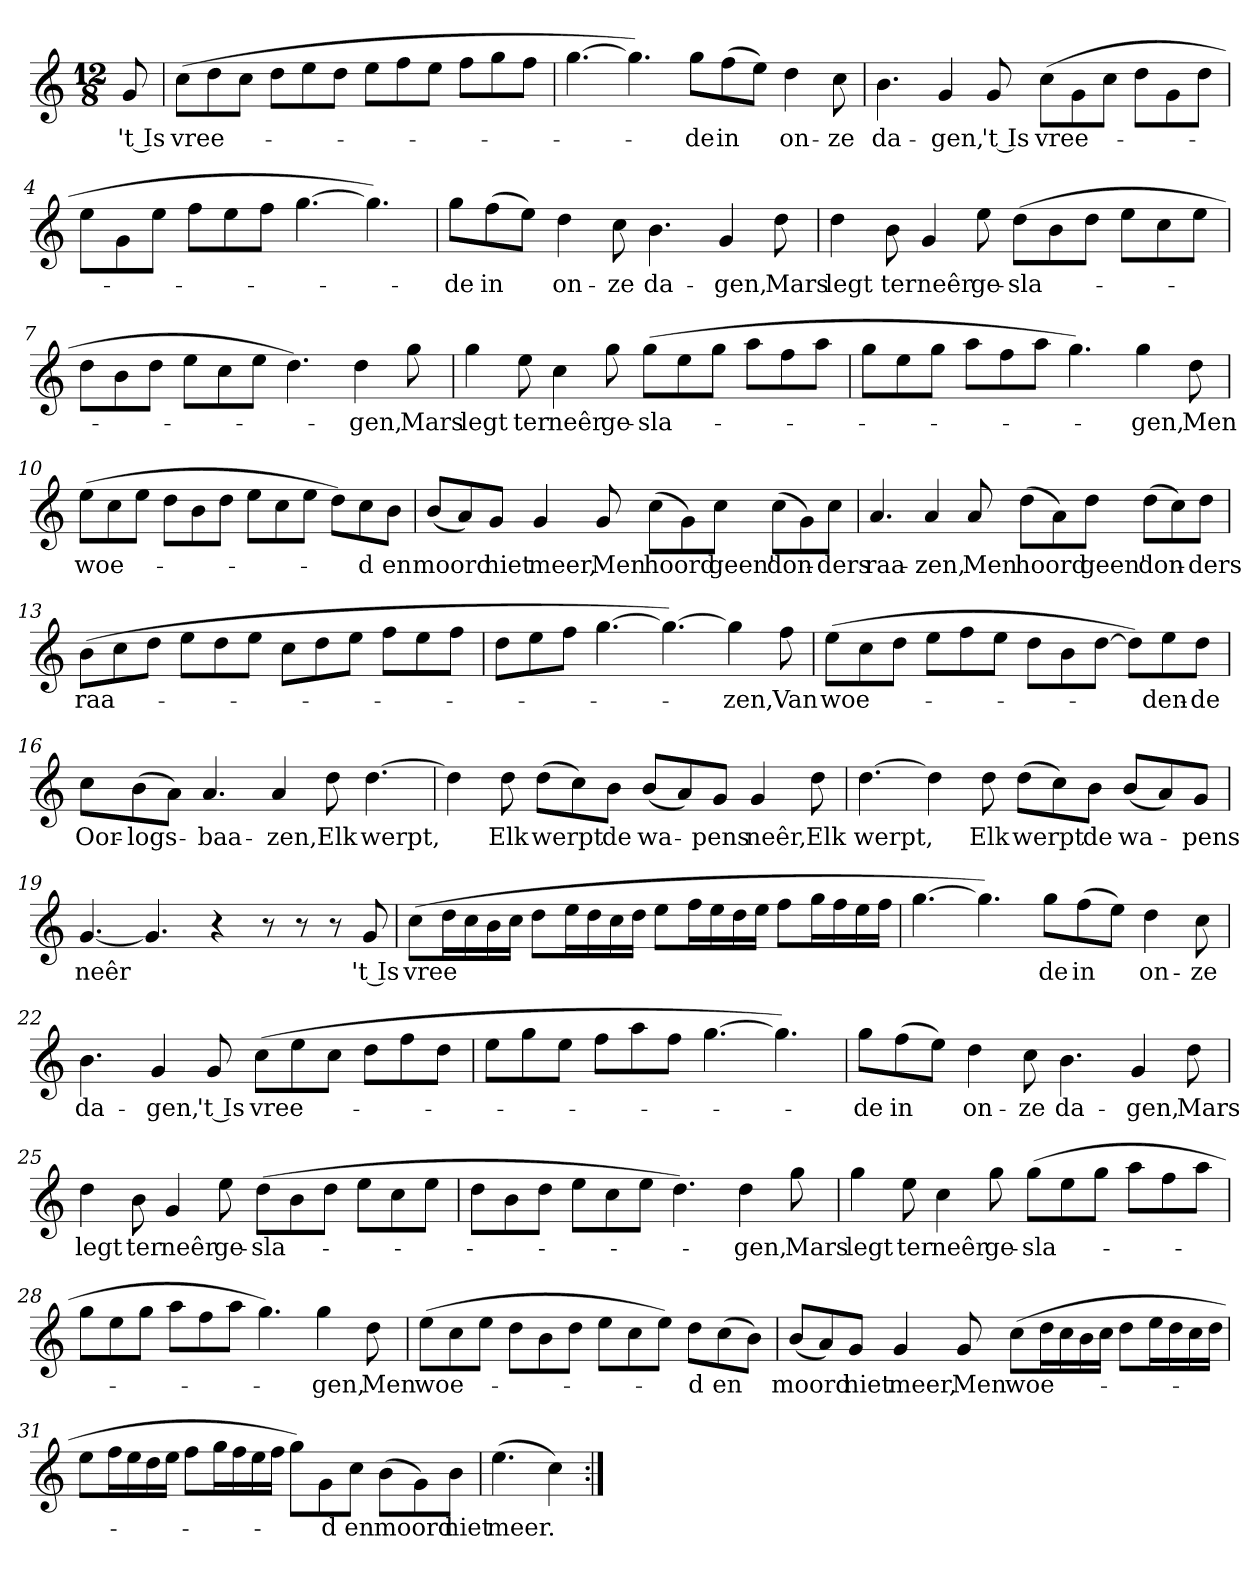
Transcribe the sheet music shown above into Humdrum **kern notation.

**kern	**text
*part1	*part1
*staff1	*staff1
*clefG2	*
*k[]	*
*C:	*
*M12/8	*
*MM120	*
=	=
8g	't Is
=1	=1
(8cc\L	vree-
8dd\	.
8cc\J	.
8dd\L	.
8ee\	.
8dd\J	.
8ee\L	.
8ff\	.
8ee\J	.
8ff\L	.
8gg\	.
8ff\J	.
=2	=2
[4.gg	.
4.gg])	.
8gg\L	-de
(8ff\	in
8ee\J)	.
4dd	on-
8cc	-ze
=3	=3
4.b	da-
4g	-gen,
8g	't Is
(8cc\L	vree-
8g\	.
8cc\J	.
8dd\L	.
8g\	.
8dd\J	.
=4	=4
8ee\L	.
8g\	.
8ee\J	.
8ff\L	.
8ee\	.
8ff\J	.
[4.gg	.
4.gg])	.
=5	=5
8gg\L	-de
(8ff\	in
8ee\J)	.
4dd	on-
8cc	-ze
4.b	da-
4g	-gen,
8dd	Mars
=6	=6
4dd	legt
8b	ter
4g	neêr
8ee	ge-
(8dd\L	-sla-
8b\	.
8dd\J	.
8ee\L	.
8cc\	.
8ee\J	.
=7	=7
8dd\L	.
8b\	.
8dd\J	.
8ee\L	.
8cc\	.
8ee\J	.
4.dd)	.
4dd	-gen,
8gg	Mars
=8	=8
4gg	legt
8ee	ter
4cc	neêr
8gg	ge-
(8gg\L	-sla-
8ee\	.
8gg\J	.
8aa\L	.
8ff\	.
8aa\J	.
=9	=9
8gg\L	.
8ee\	.
8gg\J	.
8aa\L	.
8ff\	.
8aa\J	.
4.gg)	.
4gg	-gen,
8dd	Men
=10	=10
(8ee\L	woe-
8cc\	.
8ee\J	.
8dd\L	.
8b\	.
8dd\J	.
8ee\L	.
8cc\	.
8ee\J	.
8dd\L)	.
8cc\	-d
8b\J	en
=11	=11
(8b/L	moord
8a/)	.
8g/J	niet
4g	meer,
8g	Men
(8cc\L	hoord
8g\)	.
8cc\J	geen'
(8cc\L	don-
8g\)	.
8cc\J	-ders
=12	=12
4.a	raa-
4a	-zen,
8a	Men
(8dd\L	hoord
8a\)	.
8dd\J	geen'
(8dd\L	don-
8cc\)	.
8dd\J	-ders
=13	=13
(8b\L	raa-
8cc\	.
8dd\J	.
8ee\L	.
8dd\	.
8ee\J	.
8cc\L	.
8dd\	.
8ee\J	.
8ff\L	.
8ee\	.
8ff\J	.
=14	=14
8dd\L	.
8ee\	.
8ff\J	.
[4.gg	.
4.gg_)	.
4gg]	-zen,
8ff	Van
=15	=15
(8ee\L	woe-
8cc\	.
8dd\J	.
8ee\L	.
8ff\	.
8ee\J	.
8dd\L	.
8b\	.
[8dd\J	.
8dd\L])	.
8ee\	-den-
8dd\J	-de
=16	=16
8cc\L	Oor-
(8b\	-logs-
8a\J)	.
4.a	-baa-
4a	-zen,
8dd	Elk
[4.dd	werpt,
=17	=17
4dd]	.
8dd	Elk
(8dd\L	werpt
8cc\)	.
8b\J	de
(8b/L	wa-
8a/)	.
8g/J	-pens
4g	neêr,
8dd	Elk
=18	=18
[4.dd	werpt,
4dd]	.
8dd	Elk
(8dd\L	werpt
8cc\)	.
8b\J	de
(8b/L	wa-
8a/)	.
8g/J	-pens
=19	=19
[4.g	neêr
4.g]	.
4r	.
8r	.
8r	.
8r	.
8g	't Is
=20	=20
(8cc\L	vree
16dd\L	.
16cc\	.
16b\	.
16cc\JJ	.
8dd\L	.
16ee\L	.
16dd\	.
16cc\	.
16dd\JJ	.
8ee\L	.
16ff\L	.
16ee\	.
16dd\	.
16ee\JJ	.
8ff\L	.
16gg\L	.
16ff\	.
16ee\	.
16ff\JJ	.
=21	=21
[4.gg	.
4.gg])	.
8gg\L	de
(8ff\	in
8ee\J)	.
4dd	on-
8cc	-ze
=22	=22
4.b	da-
4g	-gen,
8g	't Is
(8cc\L	vree-
8ee\	.
8cc\J	.
8dd\L	.
8ff\	.
8dd\J	.
=23	=23
8ee\L	.
8gg\	.
8ee\J	.
8ff\L	.
8aa\	.
8ff\J	.
[4.gg	.
4.gg])	.
=24	=24
8gg\L	-de
(8ff\	in
8ee\J)	.
4dd	on-
8cc	-ze
4.b	da-
4g	-gen,
8dd	Mars
=25	=25
4dd	legt
8b	ter
4g	neêr
8ee	ge-
(8dd\L	-sla-
8b\	.
8dd\J	.
8ee\L	.
8cc\	.
8ee\J	.
=26	=26
8dd\L	.
8b\	.
8dd\J	.
8ee\L	.
8cc\	.
8ee\J	.
4.dd)	.
4dd	-gen,
8gg	Mars
=27	=27
4gg	legt
8ee	ter
4cc	neêr
8gg	ge-
(8gg\L	-sla-
8ee\	.
8gg\J	.
8aa\L	.
8ff\	.
8aa\J	.
=28	=28
8gg\L	.
8ee\	.
8gg\J	.
8aa\L	.
8ff\	.
8aa\J	.
4.gg)	.
4gg	-gen,
8dd	Men
=29	=29
(8ee\L	woe-
8cc\	.
8ee\J	.
8dd\L	.
8b\	.
8dd\J	.
8ee\L	.
8cc\	.
8ee\J)	.
8dd\L	-d
(8cc\	en
8b\J)	.
=30	=30
(8b/L	moord
8a/)	.
8g/J	niet
4g	meer,
8g	Men
(8cc\L	woe-
16dd\L	.
16cc\	.
16b\	.
16cc\JJ	.
8dd\L	.
16ee\L	.
16dd\	.
16cc\	.
16dd\JJ	.
=31	=31
8ee\L	.
16ff\L	.
16ee\	.
16dd\	.
16ee\JJ	.
8ff\L	.
16gg\L	.
16ff\	.
16ee\	.
16ff\JJ	.
8gg\L)	.
8g\	-d
8cc\J	en
(8b\L	moord
8g\)	.
8b\J	niet
=32	=32
(4.ee	meer.
4cc)	.
=:|!	=:|!
*-	*-
